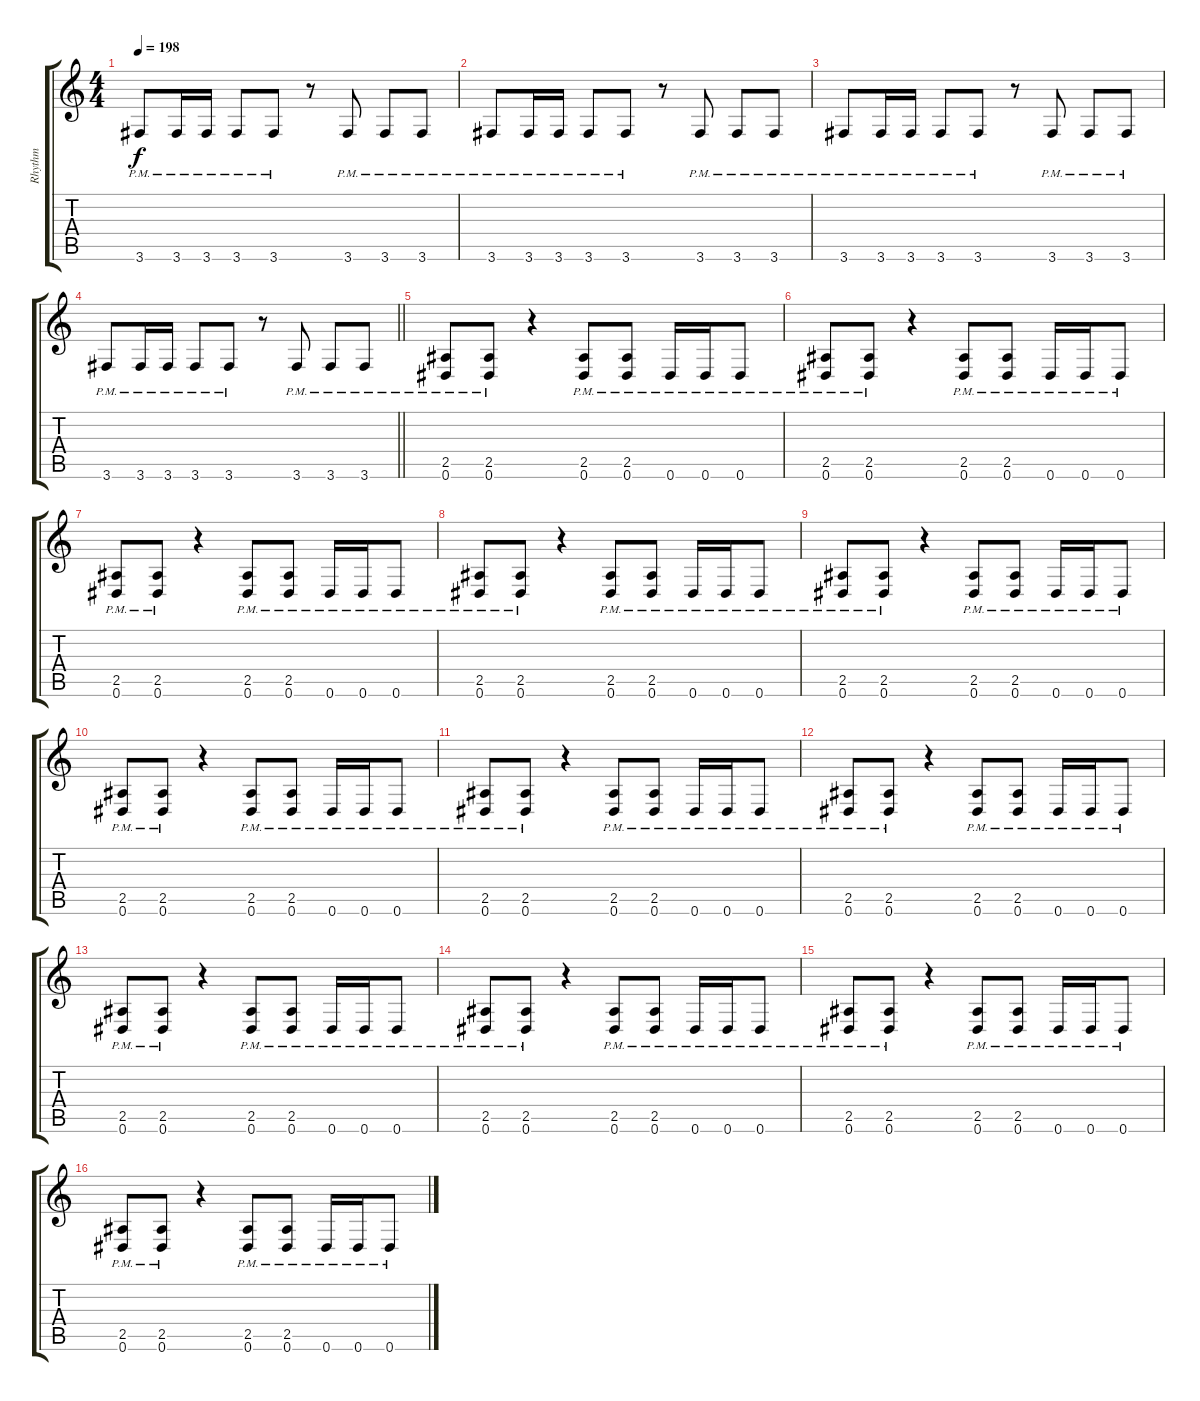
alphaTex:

\track ("Rhythm" "Rhythm") {instrument distortionguitar}
\staff {score tabs}
\tuning (Eb4 Bb3 Gb3 Db3 Ab2 Eb2) {hide}
\ts (4 4)
\tempo 198
\clef g2
\ks c
3.6{pm}.8{dy f} 3.6{pm}.16 3.6{pm}.16 3.6{pm}.8 3.6{pm}.8 r.8 3.6{pm}.8 3.6{pm}.8 3.6{pm}.8 |
3.6{pm}.8 3.6{pm}.16 3.6{pm}.16 3.6{pm}.8 3.6{pm}.8 r.8 3.6{pm}.8 3.6{pm}.8 3.6{pm}.8 |
3.6{pm}.8 3.6{pm}.16 3.6{pm}.16 3.6{pm}.8 3.6{pm}.8 r.8 3.6{pm}.8 3.6{pm}.8 3.6{pm}.8 |
\barLineRight lightlight
3.6{pm}.8 3.6{pm}.16 3.6{pm}.16 3.6{pm}.8 3.6{pm}.8 r.8 3.6{pm}.8 3.6{pm}.8 3.6{pm}.8 |
(2.5{pm} 0.6{pm}).8 (2.5{pm} 0.6{pm}).8 r.4 (2.5{pm} 0.6{pm}).8 (2.5{pm} 0.6{pm}).8 0.6{pm}.16 0.6{pm}.16 0.6{pm}.8 |
(2.5{pm} 0.6{pm}).8 (2.5{pm} 0.6{pm}).8 r.4 (2.5{pm} 0.6{pm}).8 (2.5{pm} 0.6{pm}).8 0.6{pm}.16 0.6{pm}.16 0.6{pm}.8 |
(2.5{pm} 0.6{pm}).8 (2.5{pm} 0.6{pm}).8 r.4 (2.5{pm} 0.6{pm}).8 (2.5{pm} 0.6{pm}).8 0.6{pm}.16 0.6{pm}.16 0.6{pm}.8 |
(2.5{pm} 0.6{pm}).8 (2.5{pm} 0.6{pm}).8 r.4 (2.5{pm} 0.6{pm}).8 (2.5{pm} 0.6{pm}).8 0.6{pm}.16 0.6{pm}.16 0.6{pm}.8 |
(2.5{pm} 0.6{pm}).8 (2.5{pm} 0.6{pm}).8 r.4 (2.5{pm} 0.6{pm}).8 (2.5{pm} 0.6{pm}).8 0.6{pm}.16 0.6{pm}.16 0.6{pm}.8 |
(2.5{pm} 0.6{pm}).8 (2.5{pm} 0.6{pm}).8 r.4 (2.5{pm} 0.6{pm}).8 (2.5{pm} 0.6{pm}).8 0.6{pm}.16 0.6{pm}.16 0.6{pm}.8 |
(2.5{pm} 0.6{pm}).8 (2.5{pm} 0.6{pm}).8 r.4 (2.5{pm} 0.6{pm}).8 (2.5{pm} 0.6{pm}).8 0.6{pm}.16 0.6{pm}.16 0.6{pm}.8 |
(2.5{pm} 0.6{pm}).8 (2.5{pm} 0.6{pm}).8 r.4 (2.5{pm} 0.6{pm}).8 (2.5{pm} 0.6{pm}).8 0.6{pm}.16 0.6{pm}.16 0.6{pm}.8 |
(2.5{pm} 0.6{pm}).8 (2.5{pm} 0.6{pm}).8 r.4 (2.5{pm} 0.6{pm}).8 (2.5{pm} 0.6{pm}).8 0.6{pm}.16 0.6{pm}.16 0.6{pm}.8 |
(2.5{pm} 0.6{pm}).8 (2.5{pm} 0.6{pm}).8 r.4 (2.5{pm} 0.6{pm}).8 (2.5{pm} 0.6{pm}).8 0.6{pm}.16 0.6{pm}.16 0.6{pm}.8 |
(2.5{pm} 0.6{pm}).8 (2.5{pm} 0.6{pm}).8 r.4 (2.5{pm} 0.6{pm}).8 (2.5{pm} 0.6{pm}).8 0.6{pm}.16 0.6{pm}.16 0.6{pm}.8 |
(2.5{pm} 0.6{pm}).8 (2.5{pm} 0.6{pm}).8 r.4 (2.5{pm} 0.6{pm}).8 (2.5{pm} 0.6{pm}).8 0.6{pm}.16 0.6{pm}.16 0.6{pm}.8
